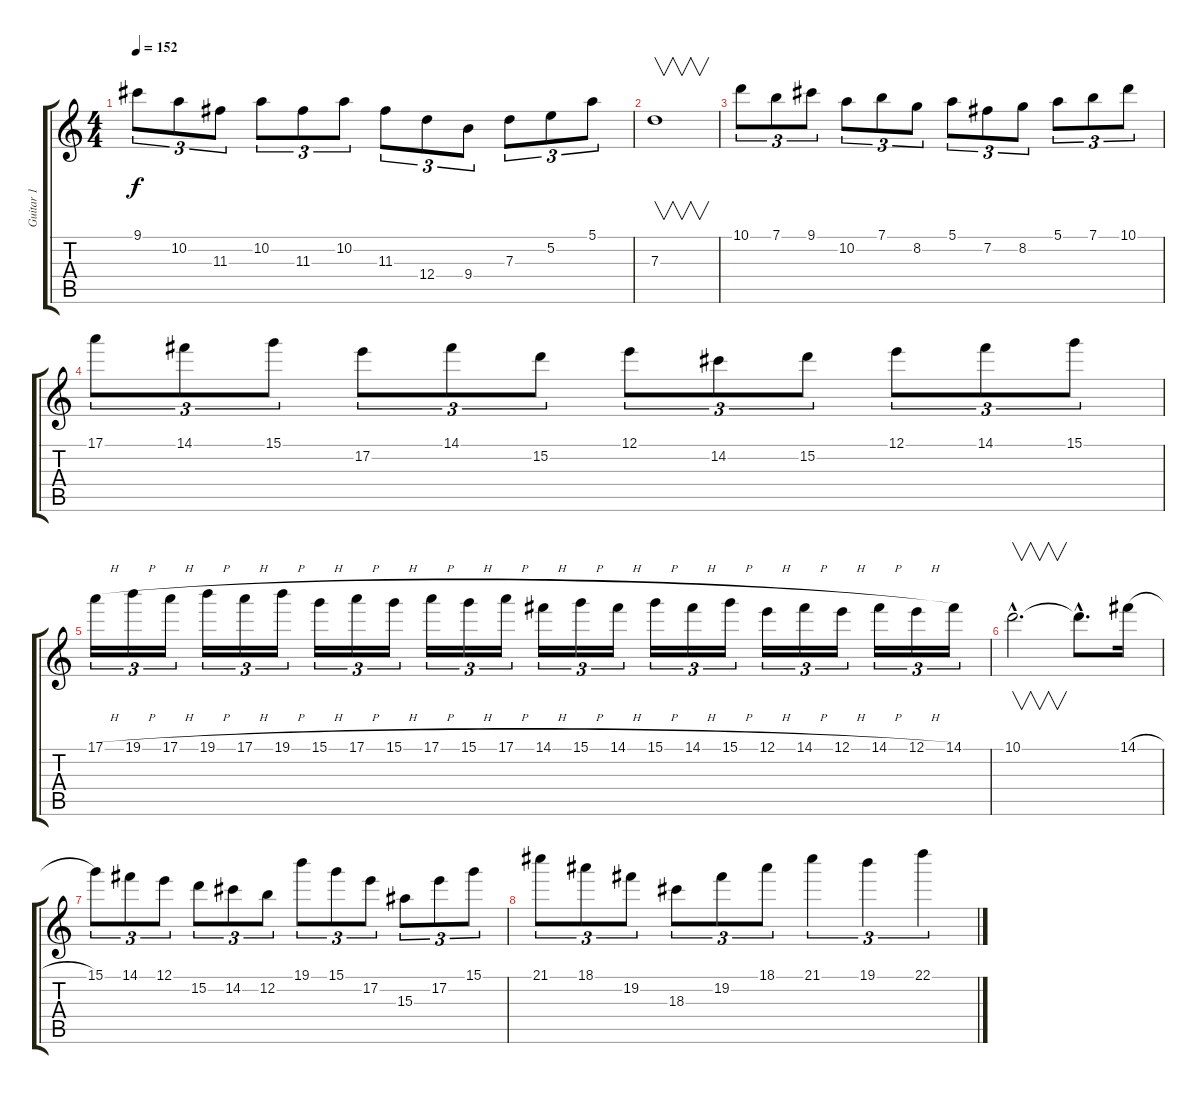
\track ("Guitar 1" "Guitar 1") {instrument distortionguitar}
\staff {score tabs}
\tuning (E4 B3 G3 D3 A2 E2) {hide}
\ts (4 4)
\tempo 152
\clef g2
\ks c
9.1.8{tu (3 2) dy f} 10.2.8{tu (3 2)} 11.3.8{tu (3 2)} 10.2.8{tu (3 2)} 11.3.8{tu (3 2)} 10.2.8{tu (3 2)} 11.3.8{tu (3 2)} 12.4.8{tu (3 2)} 9.4.8{tu (3 2)} 7.3.8{tu (3 2)} 5.2.8{tu (3 2)} 5.1.8{tu (3 2)} |
7.3.1{v} |
10.1.8{tu (3 2)} 7.1.8{tu (3 2)} 9.1.8{tu (3 2)} 10.2.8{tu (3 2)} 7.1.8{tu (3 2)} 8.2.8{tu (3 2)} 5.1.8{tu (3 2)} 7.2.8{tu (3 2)} 8.2.8{tu (3 2)} 5.1.8{tu (3 2)} 7.1.8{tu (3 2)} 10.1.8{tu (3 2)} |
17.1.8{tu (3 2)} 14.1.8{tu (3 2)} 15.1.8{tu (3 2)} 17.2.8{tu (3 2)} 14.1.8{tu (3 2)} 15.2.8{tu (3 2)} 12.1.8{tu (3 2)} 14.2.8{tu (3 2)} 15.2.8{tu (3 2)} 12.1.8{tu (3 2)} 14.1.8{tu (3 2)} 15.1.8{tu (3 2)} |
17.1{h}.16{tu (3 2)} 19.1{h}.16{tu (3 2)} 17.1{h}.16{tu (3 2)} 19.1{h}.16{tu (3 2)} 17.1{h}.16{tu (3 2)} 19.1{h}.16{tu (3 2)} 15.1{h}.16{tu (3 2)} 17.1{h}.16{tu (3 2)} 15.1{h}.16{tu (3 2)} 17.1{h}.16{tu (3 2)} 15.1{h}.16{tu (3 2)} 17.1{h}.16{tu (3 2)} 14.1{h}.16{tu (3 2)} 15.1{h}.16{tu (3 2)} 14.1{h}.16{tu (3 2)} 15.1{h}.16{tu (3 2)} 14.1{h}.16{tu (3 2)} 15.1{h}.16{tu (3 2)} 12.1{h}.16{tu (3 2)} 14.1{h}.16{tu (3 2)} 12.1{h}.16{tu (3 2)} 14.1{h}.16{tu (3 2)} 12.1{h}.16{tu (3 2)} 14.1.16{tu (3 2)} |
10.1{hac}.2{v d} 10.1{hac t}.8{d} 14.1{h}.16 |
15.1.8{tu (3 2)} 14.1.8{tu (3 2)} 12.1.8{tu (3 2)} 15.2.8{tu (3 2)} 14.2.8{tu (3 2)} 12.2.8{tu (3 2)} 19.1.8{tu (3 2)} 15.1.8{tu (3 2)} 17.2.8{tu (3 2)} 15.3.8{tu (3 2)} 17.2.8{tu (3 2)} 15.1.8{tu (3 2)} |
21.1.8{tu (3 2)} 18.1.8{tu (3 2)} 19.2.8{tu (3 2)} 18.3.8{tu (3 2)} 19.2.8{tu (3 2)} 18.1.8{tu (3 2)} 21.1.4{tu (3 2)} 19.1.4{tu (3 2)} 22.1.4{tu (3 2)}
